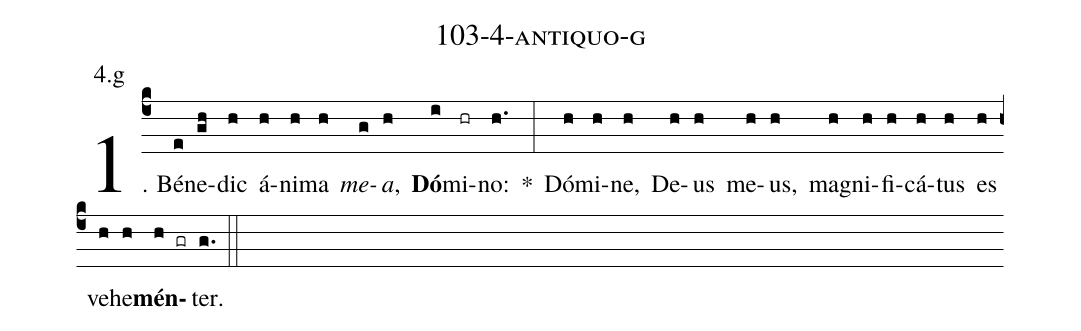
name: 103-4-antiquo-g;
annotation: 4.g;
%%
(c4)1. Bé(e)ne(gh)dic(h) á(h)ni(h)ma(h) <i>me</i>(g)<i>a</i>,(h) <b>Dó</b>(i)mi(hr)no:(h.) *(:) Dó(h)mi(h)ne,(h) De(h)us(h) me(h)us,(h) ma(h)gni(h)fi(h)cá(h)tus(h) es(h) ve(h)he(h)<b>mén</b>(h gr)ter.(g.) (::)
